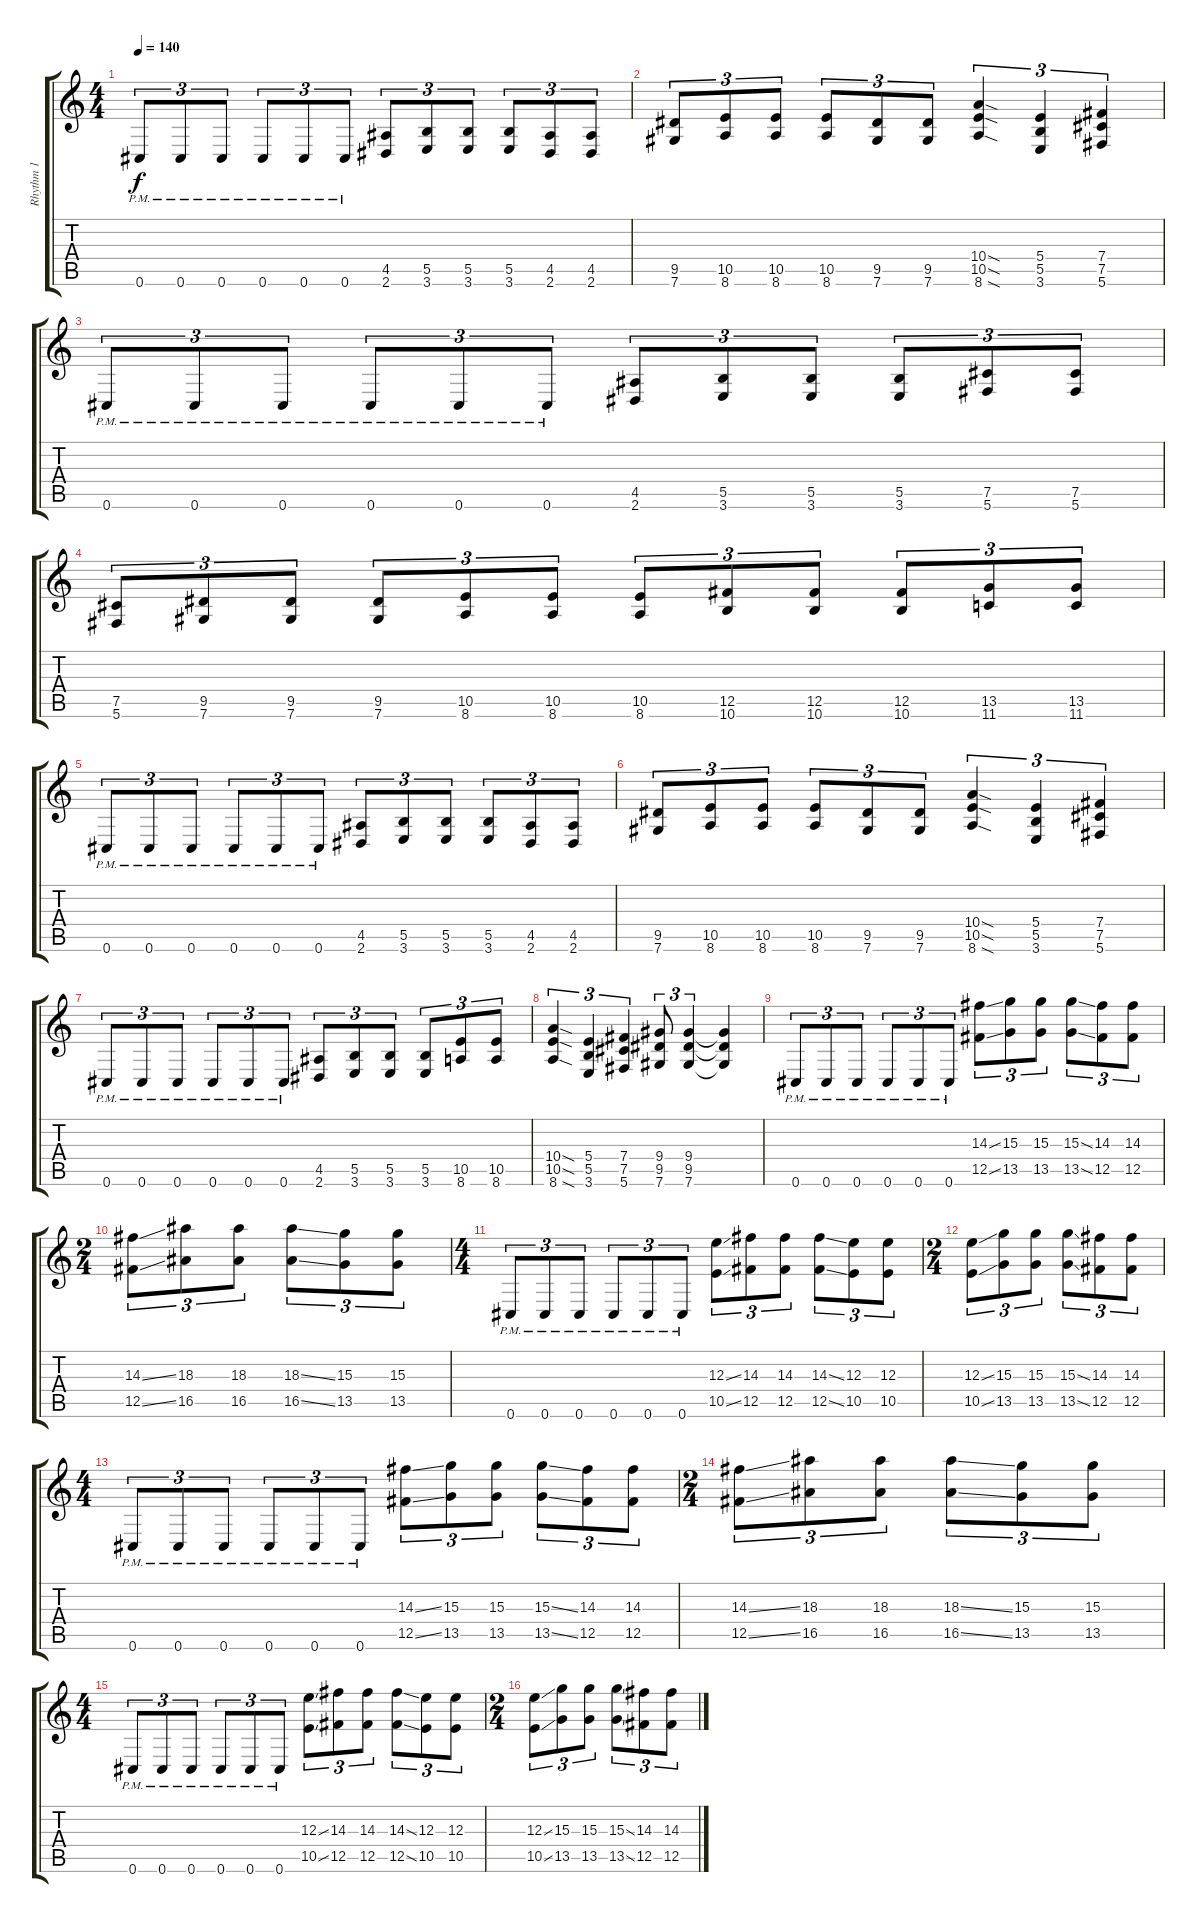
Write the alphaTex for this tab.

\track ("Rhythm 1" "Rhythm 1") {instrument distortionguitar}
\staff {score tabs}
\tuning (Db4 Ab3 E3 B2 Gb2 Db2) {hide}
\ts (4 4)
\tempo 140
\clef g2
\ks c
0.6{pm}.8{tu (3 2) dy f} 0.6{pm}.8{tu (3 2)} 0.6{pm}.8{tu (3 2)} 0.6{pm}.8{tu (3 2)} 0.6{pm}.8{tu (3 2)} 0.6{pm}.8{tu (3 2)} (4.5 2.6).8{tu (3 2)} (5.5 3.6).8{tu (3 2)} (5.5 3.6).8{tu (3 2)} (5.5 3.6).8{tu (3 2)} (4.5 2.6).8{tu (3 2)} (4.5 2.6).8{tu (3 2)} |
(9.5 7.6).8{tu (3 2)} (10.5 8.6).8{tu (3 2)} (10.5 8.6).8{tu (3 2)} (10.5 8.6).8{tu (3 2)} (9.5 7.6).8{tu (3 2)} (9.5 7.6).8{tu (3 2)} (10.4{sod} 10.5{sod} 8.6{sod}).4{tu (3 2)} (5.4 5.5 3.6).4{tu (3 2)} (7.4 7.5 5.6).4{tu (3 2)} |
0.6{pm}.8{tu (3 2)} 0.6{pm}.8{tu (3 2)} 0.6{pm}.8{tu (3 2)} 0.6{pm}.8{tu (3 2)} 0.6{pm}.8{tu (3 2)} 0.6{pm}.8{tu (3 2)} (4.5 2.6).8{tu (3 2)} (5.5 3.6).8{tu (3 2)} (5.5 3.6).8{tu (3 2)} (5.5 3.6).8{tu (3 2)} (7.5 5.6).8{tu (3 2)} (7.5 5.6).8{tu (3 2)} |
(7.5 5.6).8{tu (3 2)} (9.5 7.6).8{tu (3 2)} (9.5 7.6).8{tu (3 2)} (9.5 7.6).8{tu (3 2)} (10.5 8.6).8{tu (3 2)} (10.5 8.6).8{tu (3 2)} (10.5 8.6).8{tu (3 2)} (12.5 10.6).8{tu (3 2)} (12.5 10.6).8{tu (3 2)} (12.5 10.6).8{tu (3 2)} (13.5 11.6).8{tu (3 2)} (13.5 11.6).8{tu (3 2)} |
0.6{pm}.8{tu (3 2)} 0.6{pm}.8{tu (3 2)} 0.6{pm}.8{tu (3 2)} 0.6{pm}.8{tu (3 2)} 0.6{pm}.8{tu (3 2)} 0.6{pm}.8{tu (3 2)} (4.5 2.6).8{tu (3 2)} (5.5 3.6).8{tu (3 2)} (5.5 3.6).8{tu (3 2)} (5.5 3.6).8{tu (3 2)} (4.5 2.6).8{tu (3 2)} (4.5 2.6).8{tu (3 2)} |
(9.5 7.6).8{tu (3 2)} (10.5 8.6).8{tu (3 2)} (10.5 8.6).8{tu (3 2)} (10.5 8.6).8{tu (3 2)} (9.5 7.6).8{tu (3 2)} (9.5 7.6).8{tu (3 2)} (10.4{sod} 10.5{sod} 8.6{sod}).4{tu (3 2)} (5.4 5.5 3.6).4{tu (3 2)} (7.4 7.5 5.6).4{tu (3 2)} |
0.6{pm}.8{tu (3 2)} 0.6{pm}.8{tu (3 2)} 0.6{pm}.8{tu (3 2)} 0.6{pm}.8{tu (3 2)} 0.6{pm}.8{tu (3 2)} 0.6{pm}.8{tu (3 2)} (4.5 2.6).8{tu (3 2)} (5.5 3.6).8{tu (3 2)} (5.5 3.6).8{tu (3 2)} (5.5 3.6).8{tu (3 2)} (10.5 8.6).8{tu (3 2)} (10.5 8.6).8{tu (3 2)} |
(10.4{sod} 10.5{sod} 8.6{sod}).4{tu (3 2)} (5.4 5.5 3.6).4{tu (3 2)} (7.4 7.5 5.6).4{tu (3 2)} (9.4 9.5 7.6).8{tu (3 2)} (9.4 9.5 7.6).4{tu (3 2)} (9.4{t} 9.5{t} 7.6{t}).4 |
0.6{pm}.8{tu (3 2)} 0.6{pm}.8{tu (3 2)} 0.6{pm}.8{tu (3 2)} 0.6{pm}.8{tu (3 2)} 0.6{pm}.8{tu (3 2)} 0.6{pm}.8{tu (3 2)} (14.3{ss} 12.5{ss}).8{tu (3 2)} (15.3 13.5).8{tu (3 2)} (15.3 13.5).8{tu (3 2)} (15.3{ss} 13.5{ss}).8{tu (3 2)} (14.3 12.5).8{tu (3 2)} (14.3 12.5).8{tu (3 2)} |
\ts (2 4)
(14.3{ss} 12.5{ss}).8{tu (3 2)} (18.3 16.5).8{tu (3 2)} (18.3 16.5).8{tu (3 2)} (18.3{ss} 16.5{ss}).8{tu (3 2)} (15.3 13.5).8{tu (3 2)} (15.3 13.5).8{tu (3 2)} |
\ts (4 4)
0.6{pm}.8{tu (3 2)} 0.6{pm}.8{tu (3 2)} 0.6{pm}.8{tu (3 2)} 0.6{pm}.8{tu (3 2)} 0.6{pm}.8{tu (3 2)} 0.6{pm}.8{tu (3 2)} (12.3{ss} 10.5{ss}).8{tu (3 2)} (14.3 12.5).8{tu (3 2)} (14.3 12.5).8{tu (3 2)} (14.3{ss} 12.5{ss}).8{tu (3 2)} (12.3 10.5).8{tu (3 2)} (12.3 10.5).8{tu (3 2)} |
\ts (2 4)
(12.3{ss} 10.5{ss}).8{tu (3 2)} (15.3 13.5).8{tu (3 2)} (15.3 13.5).8{tu (3 2)} (15.3{ss} 13.5{ss}).8{tu (3 2)} (14.3 12.5).8{tu (3 2)} (14.3 12.5).8{tu (3 2)} |
\ts (4 4)
0.6{pm}.8{tu (3 2)} 0.6{pm}.8{tu (3 2)} 0.6{pm}.8{tu (3 2)} 0.6{pm}.8{tu (3 2)} 0.6{pm}.8{tu (3 2)} 0.6{pm}.8{tu (3 2)} (14.3{ss} 12.5{ss}).8{tu (3 2)} (15.3 13.5).8{tu (3 2)} (15.3 13.5).8{tu (3 2)} (15.3{ss} 13.5{ss}).8{tu (3 2)} (14.3 12.5).8{tu (3 2)} (14.3 12.5).8{tu (3 2)} |
\ts (2 4)
(14.3{ss} 12.5{ss}).8{tu (3 2)} (18.3 16.5).8{tu (3 2)} (18.3 16.5).8{tu (3 2)} (18.3{ss} 16.5{ss}).8{tu (3 2)} (15.3 13.5).8{tu (3 2)} (15.3 13.5).8{tu (3 2)} |
\ts (4 4)
0.6{pm}.8{tu (3 2)} 0.6{pm}.8{tu (3 2)} 0.6{pm}.8{tu (3 2)} 0.6{pm}.8{tu (3 2)} 0.6{pm}.8{tu (3 2)} 0.6{pm}.8{tu (3 2)} (12.3{ss} 10.5{ss}).8{tu (3 2)} (14.3 12.5).8{tu (3 2)} (14.3 12.5).8{tu (3 2)} (14.3{ss} 12.5{ss}).8{tu (3 2)} (12.3 10.5).8{tu (3 2)} (12.3 10.5).8{tu (3 2)} |
\ts (2 4)
(12.3{ss} 10.5{ss}).8{tu (3 2)} (15.3 13.5).8{tu (3 2)} (15.3 13.5).8{tu (3 2)} (15.3{ss} 13.5{ss}).8{tu (3 2)} (14.3 12.5).8{tu (3 2)} (14.3 12.5).8{tu (3 2)}
